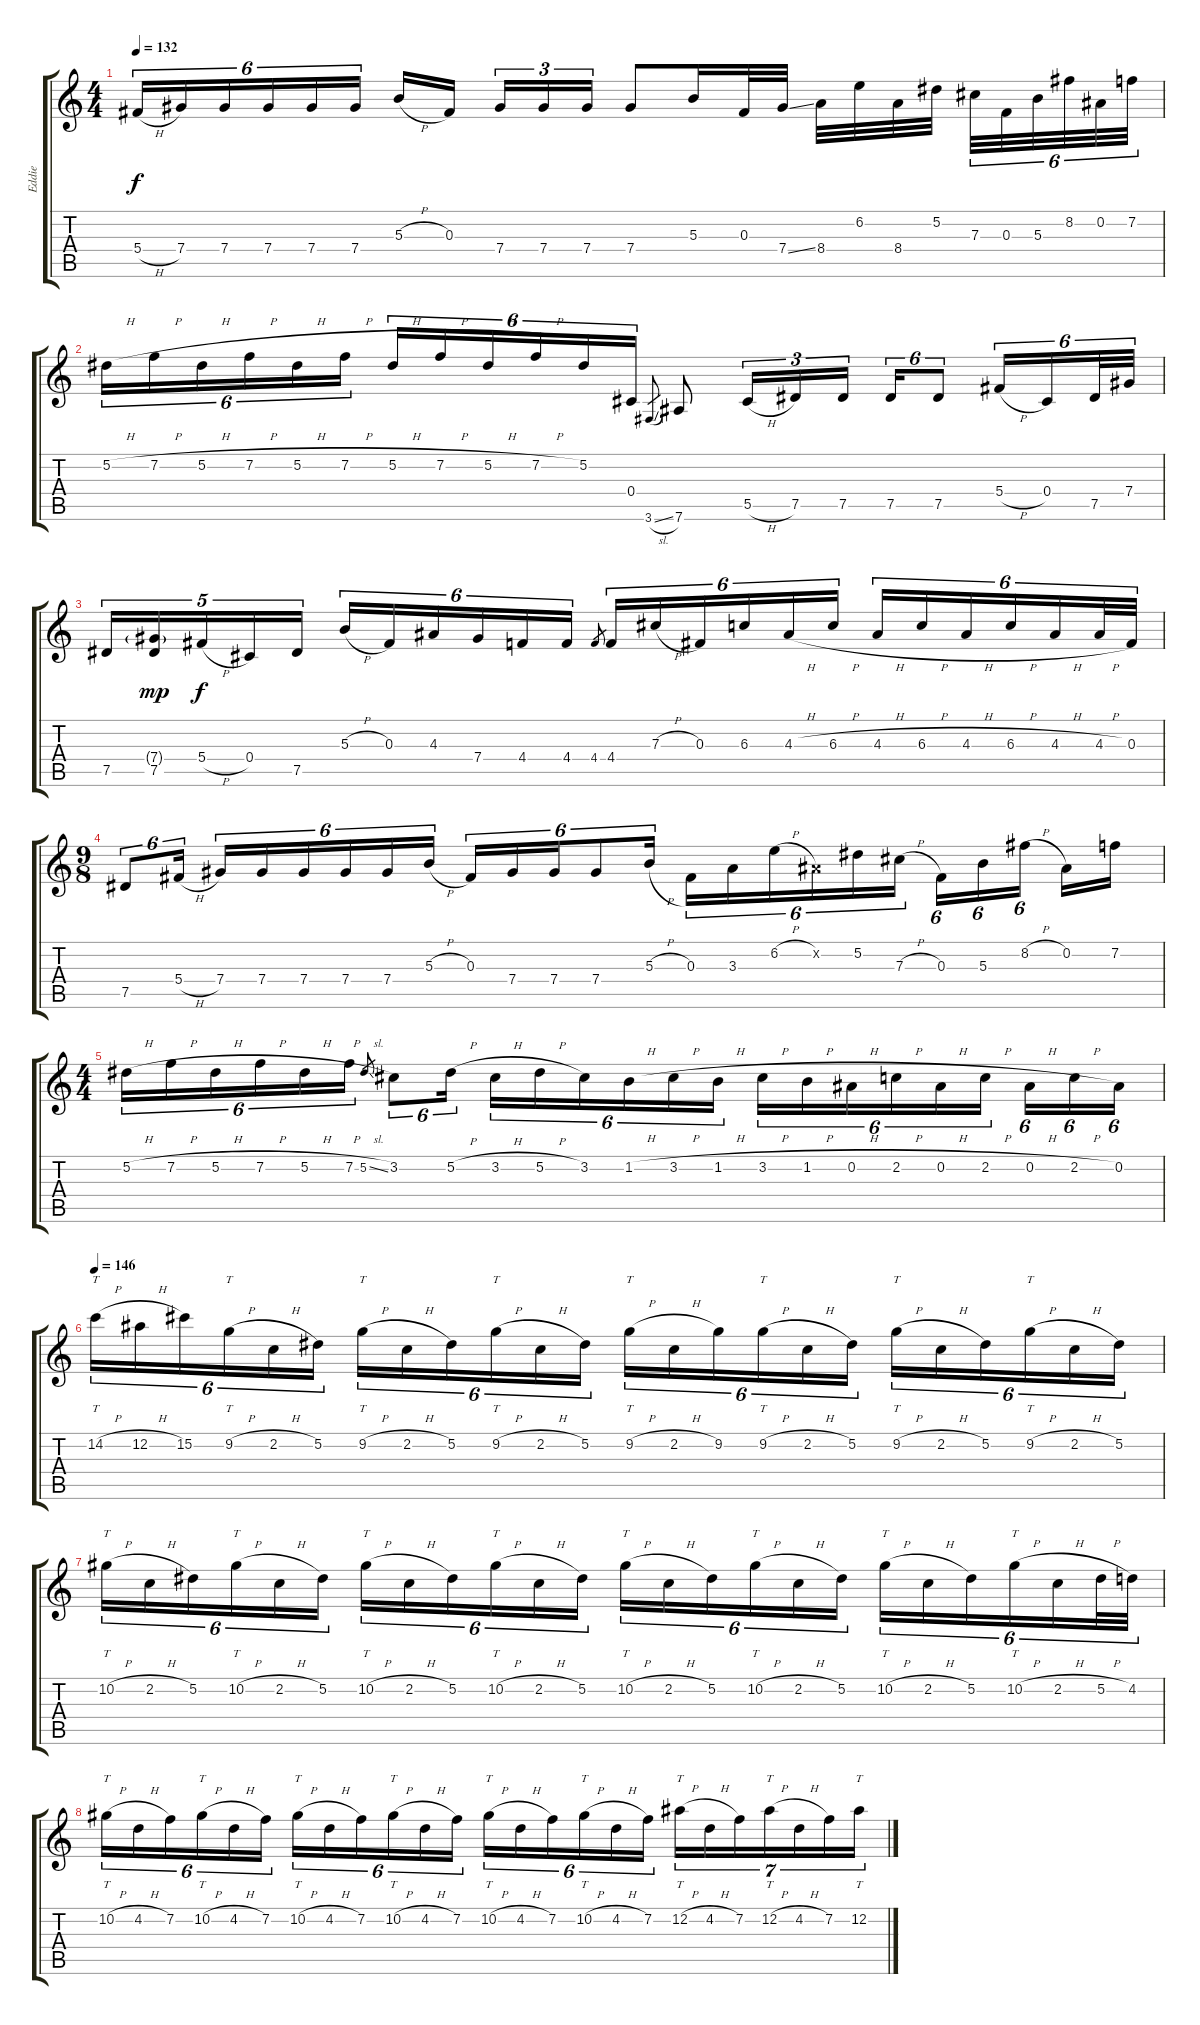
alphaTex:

\track ("Eddie" "Eddie") {instrument distortionguitar}
\staff {score tabs}
\tuning (Eb4 Bb3 Gb3 Db3 Ab2 Eb2) {hide}
\ts (4 4)
\tempo 132
\clef g2
\ks c
5.4{h}.16{tu (6 4) dy f} 7.4.16{tu (6 4)} 7.4.16{tu (6 4)} 7.4.16{tu (6 4)} 7.4.16{tu (6 4)} 7.4.16{tu (6 4)} 5.3{h}.16 0.3.16 7.4.16{tu (3 2)} 7.4.16{tu (3 2)} 7.4.16{tu (3 2)} 7.4.8 5.3.16 0.3.32 7.4{ss}.32 8.4.32 6.2.32 8.4.32 5.2.32 7.3.32{tu (6 4)} 0.3.32{tu (6 4)} 5.3.32{tu (6 4)} 8.2.32{tu (6 4)} 0.2.32{tu (6 4)} 7.2.32{tu (6 4)} |
5.2{h}.16{tu (6 4)} 7.2{h}.16{tu (6 4)} 5.2{h}.16{tu (6 4)} 7.2{h}.16{tu (6 4)} 5.2{h}.16{tu (6 4)} 7.2{h}.16{tu (6 4)} 5.2{h}.16{tu (6 4)} 7.2{h}.16{tu (6 4)} 5.2{h}.16{tu (6 4)} 7.2{h}.16{tu (6 4)} 5.2.16{tu (6 4)} 0.4.16{tu (6 4)} 3.6{sl}.8{gr} 7.6.8 5.5{h}.16{tu (3 2)} 7.5.16{tu (3 2)} 7.5.16{tu (3 2)} 7.5.16{tu (6 4)} 7.5.8{tu (6 4)} 5.4{h}.16{tu (6 4)} 0.4.16{tu (6 4)} 7.5.32{tu (6 4)} 7.4.32{tu (6 4)} |
7.5.16{tu (5 4)} (7.4{g} 7.5).16{tu (5 4) dy mp} 5.4{h}.16{tu (5 4) dy f} 0.4.16{tu (5 4)} 7.5.16{tu (5 4)} 5.3{h}.16{tu (6 4)} 0.3.16{tu (6 4)} 4.3.16{tu (6 4)} 7.4.16{tu (6 4)} 4.4.16{tu (6 4)} 4.4.16{tu (6 4)} 4.4.8{gr} 4.4.16{tu (6 4)} 7.3{h}.16{tu (6 4)} 0.3.16{tu (6 4)} 6.3.16{tu (6 4)} 4.3{h}.16{tu (6 4)} 6.3{h}.16{tu (6 4)} 4.3{h}.16{tu (6 4)} 6.3{h}.16{tu (6 4)} 4.3{h}.16{tu (6 4)} 6.3{h}.16{tu (6 4)} 4.3{h}.16{tu (6 4)} 4.3{h}.32{tu (6 4)} 0.3.32{tu (6 4)} |
\ts (9 8)
7.5.8{tu (6 4)} 5.4{h}.16{tu (6 4)} 7.4.16{tu (6 4)} 7.4.16{tu (6 4)} 7.4.16{tu (6 4)} 7.4.16{tu (6 4)} 7.4.16{tu (6 4)} 5.3{h}.16{tu (6 4)} 0.3.16{tu (6 4)} 7.4.16{tu (6 4)} 7.4.16{tu (6 4)} 7.4.8{tu (6 4)} 5.3{h}.16{tu (6 4)} 0.3.16{tu (6 4)} 3.3.16{tu (6 4)} 6.2{h}.16{tu (6 4)} 0.2{x}.16{tu (6 4)} 5.2.16{tu (6 4)} 7.3{h}.16{tu (6 4)} 0.3.16{tu (6 4)} 5.3.16{tu (6 4)} 8.2{h}.16{tu (6 4)} 0.2.16 7.2.16 |
\ts (4 4)
5.2{h}.16{tu (6 4)} 7.2{h}.16{tu (6 4)} 5.2{h}.16{tu (6 4)} 7.2{h}.16{tu (6 4)} 5.2{h}.16{tu (6 4)} 7.2{h}.16{tu (6 4)} 5.2{sl}.8{gr} 3.2.8{tu (6 4)} 5.2{h}.16{tu (6 4)} 3.2{h}.16{tu (6 4)} 5.2{h}.16{tu (6 4)} 3.2.16{tu (6 4)} 1.2{h}.16{tu (6 4)} 3.2{h}.16{tu (6 4)} 1.2{h}.16{tu (6 4)} 3.2{h}.16{tu (6 4)} 1.2{h}.16{tu (6 4)} 0.2{h}.16{tu (6 4)} 2.2{h}.16{tu (6 4)} 0.2{h}.16{tu (6 4)} 2.2{h}.16{tu (6 4)} 0.2{h}.16{tu (6 4)} 2.2{h}.16{tu (6 4)} 0.2.16{tu (6 4)} |
\tempo 146
14.2{h}.16{tt tu (6 4)} 12.2{h}.16{tu (6 4)} 15.2.16{tu (6 4)} 9.2{h}.16{tt tu (6 4)} 2.2{h}.16{tu (6 4)} 5.2.16{tu (6 4)} 9.2{h}.16{tt tu (6 4)} 2.2{h}.16{tu (6 4)} 5.2.16{tu (6 4)} 9.2{h}.16{tt tu (6 4)} 2.2{h}.16{tu (6 4)} 5.2.16{tu (6 4)} 9.2{h}.16{tt tu (6 4)} 2.2{h}.16{tu (6 4)} 9.2.16{tu (6 4)} 9.2{h}.16{tt tu (6 4)} 2.2{h}.16{tu (6 4)} 5.2.16{tu (6 4)} 9.2{h}.16{tt tu (6 4)} 2.2{h}.16{tu (6 4)} 5.2.16{tu (6 4)} 9.2{h}.16{tt tu (6 4)} 2.2{h}.16{tu (6 4)} 5.2.16{tu (6 4)} |
10.2{h}.16{tt tu (6 4)} 2.2{h}.16{tu (6 4)} 5.2.16{tu (6 4)} 10.2{h}.16{tt tu (6 4)} 2.2{h}.16{tu (6 4)} 5.2.16{tu (6 4)} 10.2{h}.16{tt tu (6 4)} 2.2{h}.16{tu (6 4)} 5.2.16{tu (6 4)} 10.2{h}.16{tt tu (6 4)} 2.2{h}.16{tu (6 4)} 5.2.16{tu (6 4)} 10.2{h}.16{tt tu (6 4)} 2.2{h}.16{tu (6 4)} 5.2.16{tu (6 4)} 10.2{h}.16{tt tu (6 4)} 2.2{h}.16{tu (6 4)} 5.2.16{tu (6 4)} 10.2{h}.16{tt tu (6 4)} 2.2{h}.16{tu (6 4)} 5.2.16{tu (6 4)} 10.2{h}.16{tt tu (6 4)} 2.2{h}.16{tu (6 4)} 5.2{h}.32{tu (6 4)} 4.2.32{tu (6 4)} |
10.2{h}.16{tt tu (6 4)} 4.2{h}.16{tu (6 4)} 7.2.16{tu (6 4)} 10.2{h}.16{tt tu (6 4)} 4.2{h}.16{tu (6 4)} 7.2.16{tu (6 4)} 10.2{h}.16{tt tu (6 4)} 4.2{h}.16{tu (6 4)} 7.2.16{tu (6 4)} 10.2{h}.16{tt tu (6 4)} 4.2{h}.16{tu (6 4)} 7.2.16{tu (6 4)} 10.2{h}.16{tt tu (6 4)} 4.2{h}.16{tu (6 4)} 7.2.16{tu (6 4)} 10.2{h}.16{tt tu (6 4)} 4.2{h}.16{tu (6 4)} 7.2.16{tu (6 4)} 12.2{h}.16{tt tu (7 4)} 4.2{h}.16{tu (7 4)} 7.2.16{tu (7 4)} 12.2{h}.16{tt tu (7 4)} 4.2{h}.16{tu (7 4)} 7.2.16{tu (7 4)} 12.2{h}.16{tt tu (7 4)}
